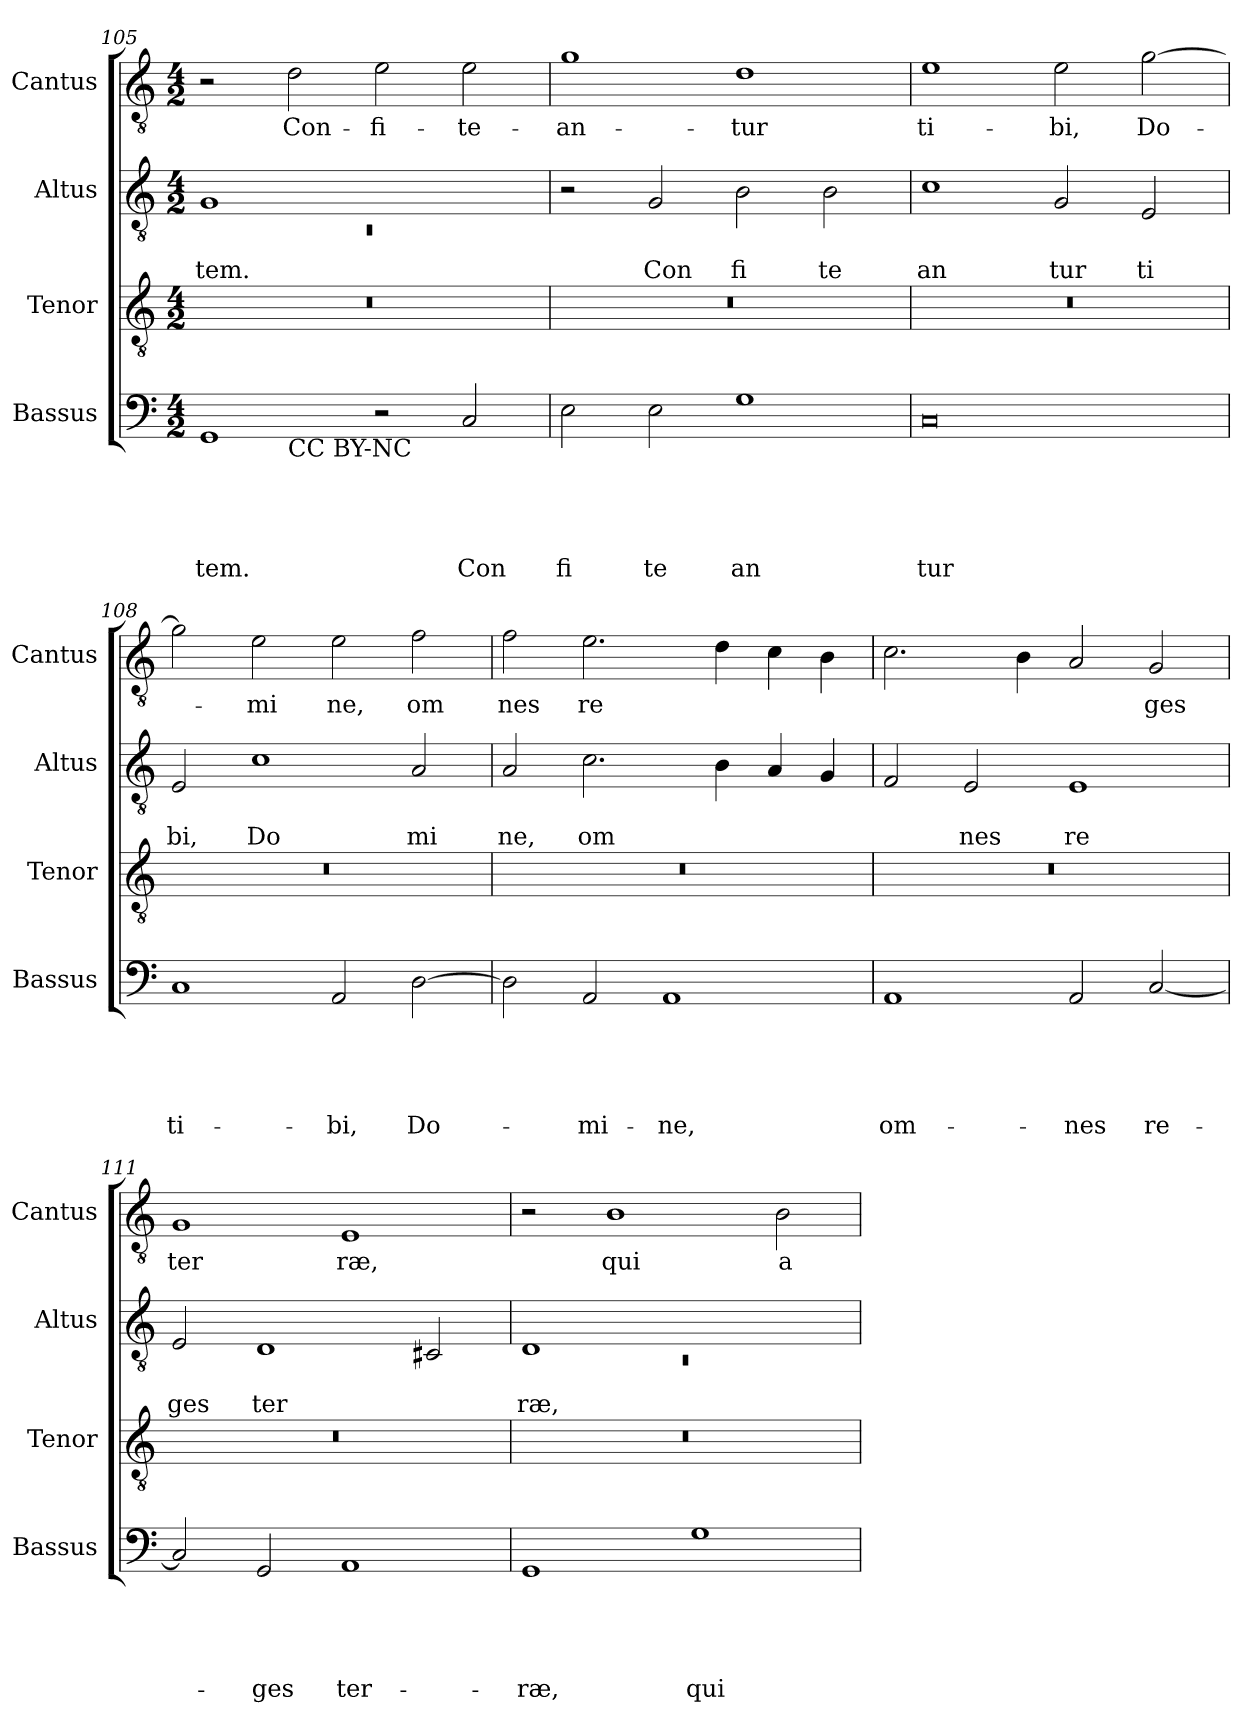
**kern	**text	**text	**text	**text	**text	**kern	**kern	**text	**text	**kern	**text
*part4	*part4	*part4	*part4	*part4	*part4	*part3	*part2	*part2	*part2	*part1	*part1
*staff4	*staff4	*staff4	*staff4	*staff4	*staff4	*staff3	*staff2	*staff2	*staff2	*staff1	*staff1
*I"Bassus	*	*	*	*	*	*I"Tenor	*I"Altus	*	*	*I"Cantus	*
*I'Bassus	*	*	*	*	*	*I'Tenor	*I'Altus	*	*	*I'Cantus	*
*clefF4	*	*	*	*	*	*clefGv2	*clefGv2	*	*	*clefGv2	*
*k[]	*	*	*	*	*	*k[]	*k[]	*	*	*k[]	*
*C:	*	*	*	*	*	*C:	*C:	*	*	*C:	*
*M4/2	*	*	*	*	*	*M4/2	*M4/2	*	*	*M4/2	*
=105	=105	=105	=105	=105	=105	=105	=105	=105	=105	=105	=105
*	*	*	*	*	*	*	*^	*	*	*	*
!	!	!	!	!	!LO:LY:b	!	!	!LO:N:vis=1	!	!LO:LY:b	!	!
*^	*	*	*	*	*	*	*	*	*	*	*	*
1GG	2ryy	.	.	.	.	tem.	0r	1G	0rC	.	tem.	2r	.
!	!LO:TX:b:t=CC BY-NC	!	!	!	!	!	!	!	!	!	!	!	!
!	!	!	!	!	!	!	!	!	!	!	!	!	!LO:LY:b
.	1.ryy	.	.	.	.	.	.	.	.	.	.	2d\	Con-
!	!	!	!	!	!	!	!	!	!	!	!	!	!LO:LY:b
2r	.	.	.	.	.	.	.	1ryy	.	.	.	2e\	-fi-
!	!	!	!	!	!	!LO:LY:b	!	!	!	!	!	!	!LO:LY:b
2C/	.	.	.	.	.	Con	.	.	.	.	.	2e\	-te-
*	*	*	*	*	*	*	*	*v	*v	*	*	*	*
=106	=106	=106	=106	=106	=106	=106	=106	=106	=106	=106	=106	=106
!LO:TX:b:t=4.0	!	!	!	!	!	!	!	!	!	!	!	!
!	!	!	!	!	!	!LO:LY:b	!	!	!	!	!	!LO:LY:b
*v	*v	*	*	*	*	*	*	*	*	*	*	*
2E\	.	.	.	.	fi	0r	2r	.	.	1g	-an-
!	!	!	!	!	!LO:LY:b	!	!	!	!LO:LY:b	!	!
2E\	.	.	.	.	te	.	2G/	.	Con	.	.
!	!	!	!	!	!LO:LY:b	!	!	!	!LO:LY:b	!	!LO:LY:b
1G	.	.	.	.	an	.	2B\	.	fi	1d	-tur
!	!	!	!	!	!	!	!	!	!LO:LY:b	!	!
.	.	.	.	.	.	.	2B\	.	te	.	.
=107	=107	=107	=107	=107	=107	=107	=107	=107	=107	=107	=107
!	!	!	!	!	!LO:LY:b	!	!	!	!LO:LY:b	!	!LO:LY:b
0C	.	.	.	.	tur	0r	1c	.	an	1e	ti-
!	!	!	!	!	!	!	!	!	!LO:LY:b	!	!LO:LY:b
.	.	.	.	.	.	.	2G/	.	tur	2e\	-bi,
!	!	!	!	!	!	!	!	!	!LO:LY:b	!	!LO:LY:b
.	.	.	.	.	.	.	2E/	.	ti	[>2g\	Do-
!!LO:PB:g=z
=108	=108	=108	=108	=108	=108	=108	=108	=108	=108	=108	=108
!	!	!	!	!	!LO:LY:b	!	!	!	!LO:LY:b	!	!
1C	.	.	.	.	ti-	0r	2E/	.	bi,	2g\]	.
!	!	!	!	!	!	!	!	!	!LO:LY:b	!	!LO:LY:b
.	.	.	.	.	.	.	1c	.	Do	2e\	-mi
!	!	!	!	!	!LO:LY:b	!	!	!	!	!	!LO:LY:b
2AA/	.	.	.	.	-bi,	.	.	.	.	2e\	ne,
!	!	!	!	!	!LO:LY:b	!	!	!	!LO:LY:b	!	!LO:LY:b
[>2D\	.	.	.	.	Do-	.	2A/	.	mi	2f\	om
=109	=109	=109	=109	=109	=109	=109	=109	=109	=109	=109	=109
!	!	!	!	!	!	!	!	!	!LO:LY:b	!	!LO:LY:b
2D\]	.	.	.	.	.	0r	2A/	.	ne,	2f\	nes
!	!	!	!	!	!LO:LY:b	!	!	!	!LO:LY:b	!	!LO:LY:b
2AA/	.	.	.	.	-mi-	.	2.c\	.	om	2.e\	re
!	!	!	!	!	!LO:LY:b	!	!	!	!	!	!
1AA	.	.	.	.	-ne,	.	.	.	.	.	.
.	.	.	.	.	.	.	4B\	.	.	4d\	.
.	.	.	.	.	.	.	4A/	.	.	4c\	.
.	.	.	.	.	.	.	4G/	.	.	4B\	.
=110	=110	=110	=110	=110	=110	=110	=110	=110	=110	=110	=110
!	!	!	!	!	!LO:LY:b	!	!	!	!	!	!
1AA	.	.	.	.	om-	0r	2F/	.	.	2.c\	.
!	!	!	!	!	!	!	!	!	!LO:LY:b	!	!
.	.	.	.	.	.	.	2E/	.	nes	.	.
.	.	.	.	.	.	.	.	.	.	4B\	.
!	!	!	!	!	!LO:LY:b	!	!	!	!LO:LY:b	!	!
2AA/	.	.	.	.	-nes	.	1E	.	re	2A/	.
!	!	!	!	!	!LO:LY:b	!	!	!	!	!	!LO:LY:b
[<2C/	.	.	.	.	re-	.	.	.	.	2G/	ges
=111	=111	=111	=111	=111	=111	=111	=111	=111	=111	=111	=111
!	!	!	!	!	!	!	!	!	!LO:LY:b	!	!LO:LY:b
2C/]	.	.	.	.	.	0r	2E/	.	ges	1G	ter
!	!	!	!	!	!LO:LY:b	!	!	!	!LO:LY:b	!	!
2GG/	.	.	.	.	-ges	.	1D	.	ter	.	.
!	!	!	!	!	!LO:LY:b	!	!	!	!	!	!LO:LY:b
1AA	.	.	.	.	ter-	.	.	.	.	1E	ræ,
.	.	.	.	.	.	.	2C#/	.	.	.	.
=112	=112	=112	=112	=112	=112	=112	=112	=112	=112	=112	=112
*	*	*	*	*	*	*	*^	*	*	*	*
!	!	!	!	!	!LO:LY:b	!	!	!LO:N:vis=1	!	!LO:LY:b	!	!
1GG	.	.	.	.	-ræ,	0r	1D	0rC	.	ræ,	2r	.
!	!	!	!	!	!	!	!	!	!	!	!	!LO:LY:b
.	.	.	.	.	.	.	.	.	.	.	1B	qui
!	!	!	!	!	!LO:LY:b	!	!	!	!	!	!	!
1G	.	.	.	.	qui-	.	1ryy	.	.	.	.	.
!	!	!	!	!	!	!	!	!	!	!	!	!LO:LY:b
.	.	.	.	.	.	.	.	.	.	.	2B\	a
*	*	*	*	*	*	*	*v	*v	*	*	*	*
=	=	=	=	=	=	=	=	=	=	=	=
*-	*-	*-	*-	*-	*-	*-	*-	*-	*-	*-	*-
